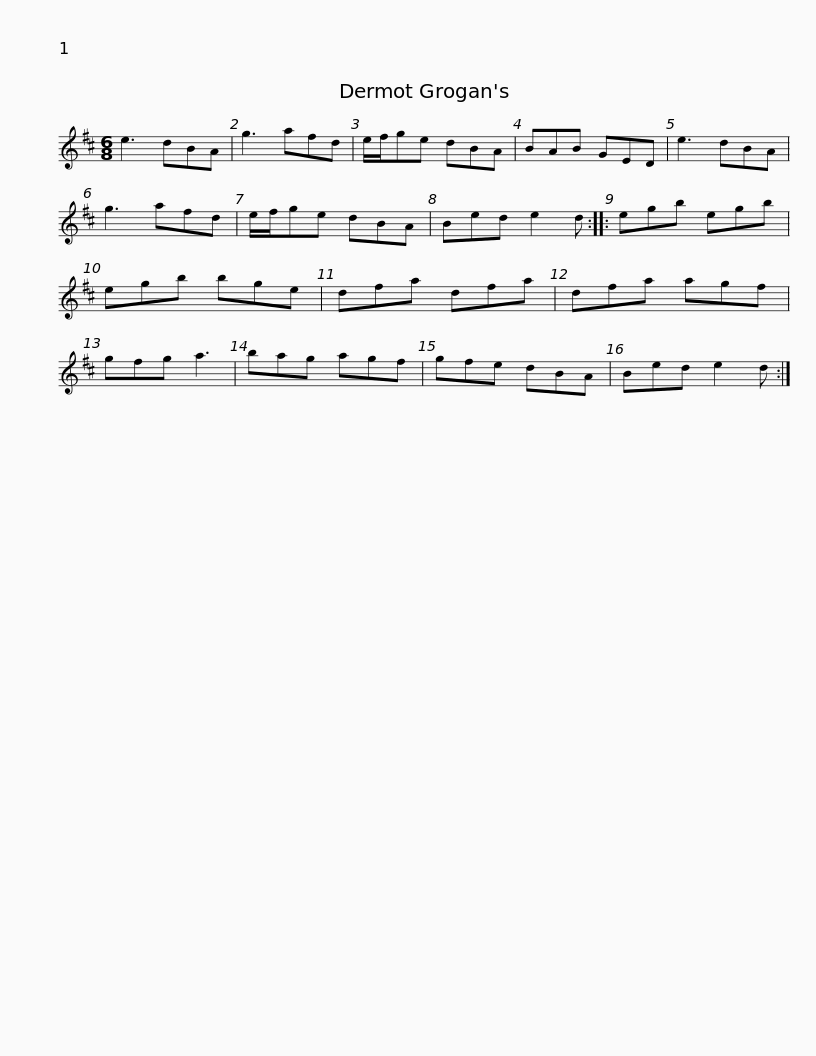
X:1
L:1/8
M:6/8
I:linebreak $
K:D
V:1 treble
V:1
 e3 dBA | g3 afd | e/f/ge dBA | BAB GED | e3 dBA | %5
 g3 afd | e/f/ge dBA | Bed e2 d ::$ egb egb | egb bge | %10
 dfa dfa | dfa agf | gfg a3 | bag agf | gfe dBA |$ %15
 Bed e2 d :| %16
